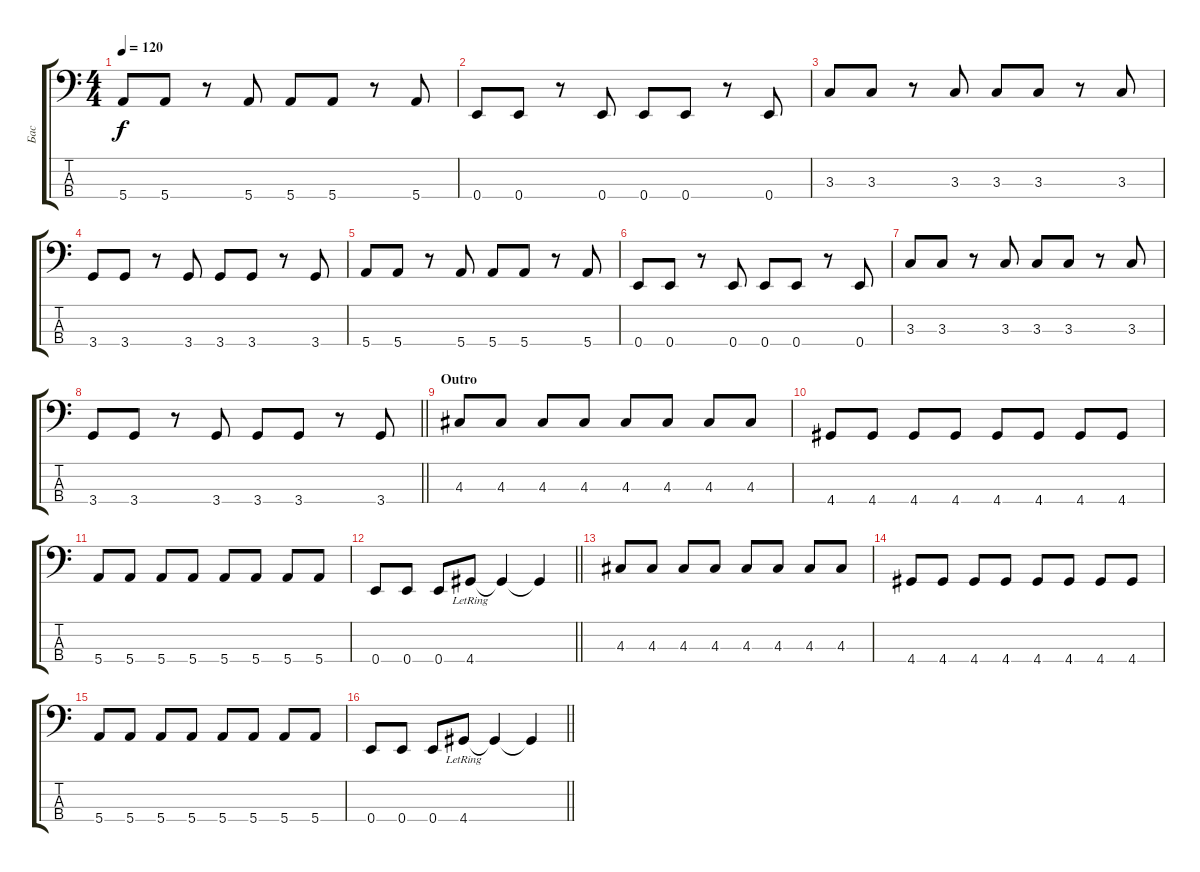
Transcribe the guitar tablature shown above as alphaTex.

\track ("Бас" "Бас") {instrument electricbassfinger}
\staff {score tabs}
\tuning (G2 D2 A1 E1) {hide}
\ts (4 4)
\tempo 120
\clef f4
\ks c
5.4.8{dy f} 5.4.8 r.8 5.4.8 5.4.8 5.4.8 r.8 5.4.8 |
0.4.8 0.4.8 r.8 0.4.8 0.4.8 0.4.8 r.8 0.4.8 |
3.3.8 3.3.8 r.8 3.3.8 3.3.8 3.3.8 r.8 3.3.8 |
3.4.8 3.4.8 r.8 3.4.8 3.4.8 3.4.8 r.8 3.4.8 |
5.4.8 5.4.8 r.8 5.4.8 5.4.8 5.4.8 r.8 5.4.8 |
0.4.8 0.4.8 r.8 0.4.8 0.4.8 0.4.8 r.8 0.4.8 |
3.3.8 3.3.8 r.8 3.3.8 3.3.8 3.3.8 r.8 3.3.8 |
\barLineRight lightlight
3.4.8 3.4.8 r.8 3.4.8 3.4.8 3.4.8 r.8 3.4.8 |
\section ("" "Outro")
4.3.8 4.3.8 4.3.8 4.3.8 4.3.8 4.3.8 4.3.8 4.3.8 |
4.4.8 4.4.8 4.4.8 4.4.8 4.4.8 4.4.8 4.4.8 4.4.8 |
5.4.8 5.4.8 5.4.8 5.4.8 5.4.8 5.4.8 5.4.8 5.4.8 |
\barLineRight lightlight
0.4.8 0.4.8 0.4.8 4.4{lr}.8 4.4{t}.4 4.4{t}.4 |
4.3.8 4.3.8 4.3.8 4.3.8 4.3.8 4.3.8 4.3.8 4.3.8 |
4.4.8 4.4.8 4.4.8 4.4.8 4.4.8 4.4.8 4.4.8 4.4.8 |
5.4.8 5.4.8 5.4.8 5.4.8 5.4.8 5.4.8 5.4.8 5.4.8 |
\barLineRight lightlight
0.4.8 0.4.8 0.4.8 4.4{lr}.8 4.4{t}.4 4.4{t}.4
